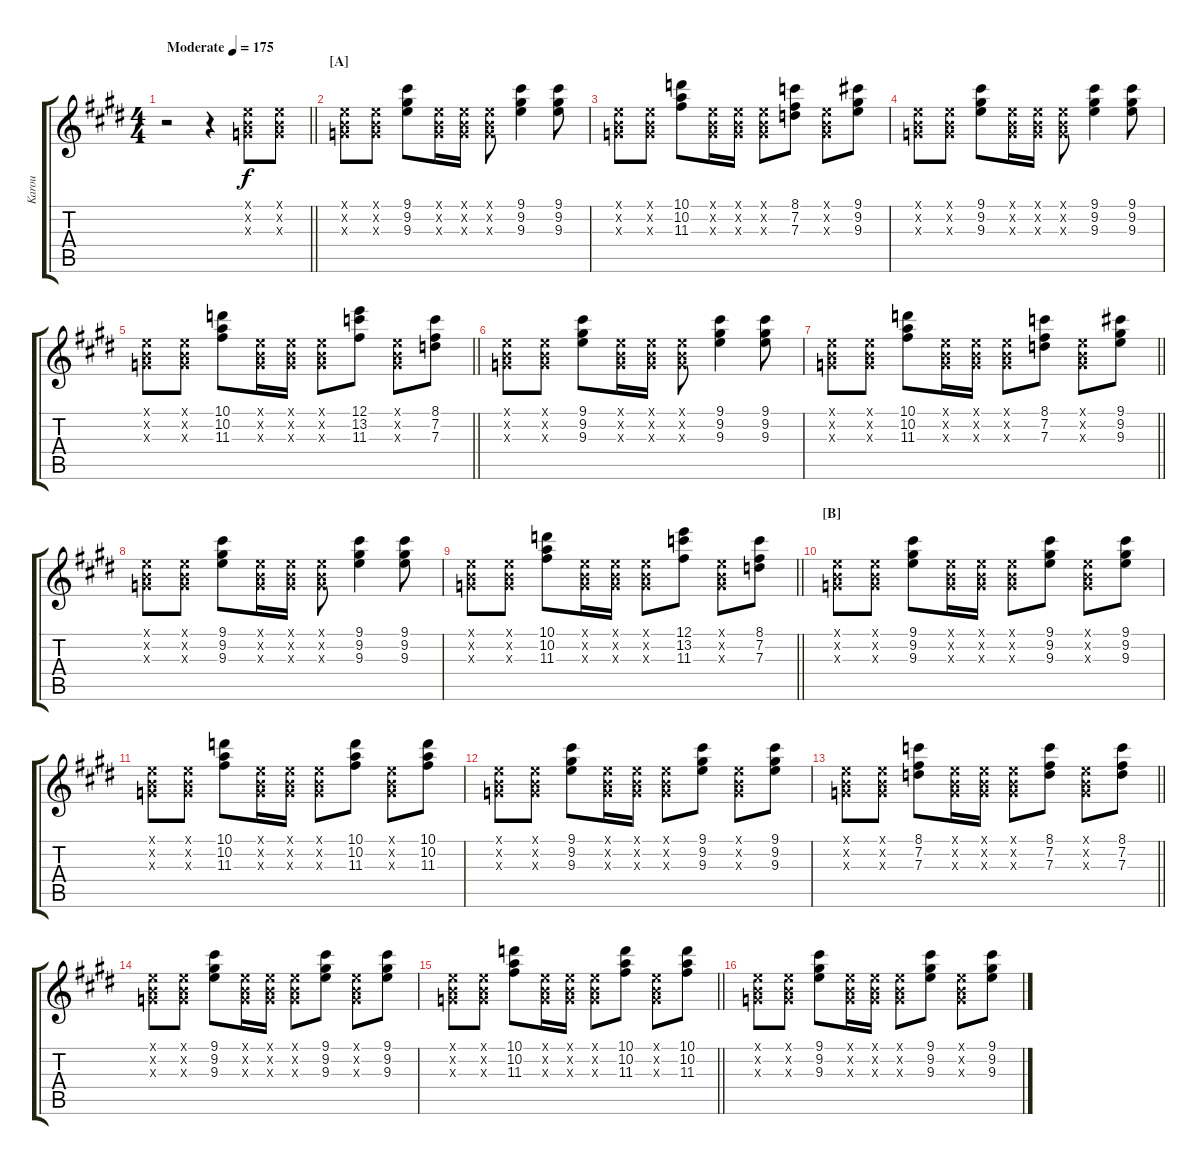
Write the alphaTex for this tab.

\track ("Karou" "Karou") {instrument distortionguitar}
\staff {score tabs}
\tuning (E4 B3 G3 D3 A2 E2) {hide}
\ts (4 4)
\tempo (175 "Moderate")
\clef g2
\barLineRight lightlight
\ks c#minor
r.2{dy f instrument distortionguitar} r.4 (0.1{x} 0.2{x} 0.3{x}).8 (0.1{x} 0.2{x} 0.3{x}).8 |
\section ("" "[A]")
(0.1{x} 0.2{x} 0.3{x}).8 (0.1{x} 0.2{x} 0.3{x}).8 (9.1 9.2 9.3).8 (0.1{x} 0.2{x} 0.3{x}).16 (0.1{x} 0.2{x} 0.3{x}).16 (0.1{x} 0.2{x} 0.3{x}).8 (9.1 9.2 9.3).4 (9.1 9.2 9.3).8 |
(0.1{x} 0.2{x} 0.3{x}).8 (0.1{x} 0.2{x} 0.3{x}).8 (10.1 10.2 11.3).8 (0.1{x} 0.2{x} 0.3{x}).16 (0.1{x} 0.2{x} 0.3{x}).16 (0.1{x} 0.2{x} 0.3{x}).8 (8.1 7.2 7.3).8 (0.1{x} 0.2{x} 0.3{x}).8 (9.1 9.2 9.3).8 |
(0.1{x} 0.2{x} 0.3{x}).8 (0.1{x} 0.2{x} 0.3{x}).8 (9.1 9.2 9.3).8 (0.1{x} 0.2{x} 0.3{x}).16 (0.1{x} 0.2{x} 0.3{x}).16 (0.1{x} 0.2{x} 0.3{x}).8 (9.1 9.2 9.3).4 (9.1 9.2 9.3).8 |
\barLineRight lightlight
(0.1{x} 0.2{x} 0.3{x}).8 (0.1{x} 0.2{x} 0.3{x}).8 (10.1 10.2 11.3).8 (0.1{x} 0.2{x} 0.3{x}).16 (0.1{x} 0.2{x} 0.3{x}).16 (0.1{x} 0.2{x} 0.3{x}).8 (12.1 13.2 11.3).8 (0.1{x} 0.2{x} 0.3{x}).8 (8.1 7.2 7.3).8 |
(0.1{x} 0.2{x} 0.3{x}).8 (0.1{x} 0.2{x} 0.3{x}).8 (9.1 9.2 9.3).8 (0.1{x} 0.2{x} 0.3{x}).16 (0.1{x} 0.2{x} 0.3{x}).16 (0.1{x} 0.2{x} 0.3{x}).8 (9.1 9.2 9.3).4 (9.1 9.2 9.3).8 |
\barLineRight lightlight
(0.1{x} 0.2{x} 0.3{x}).8 (0.1{x} 0.2{x} 0.3{x}).8 (10.1 10.2 11.3).8 (0.1{x} 0.2{x} 0.3{x}).16 (0.1{x} 0.2{x} 0.3{x}).16 (0.1{x} 0.2{x} 0.3{x}).8 (8.1 7.2 7.3).8 (0.1{x} 0.2{x} 0.3{x}).8 (9.1 9.2 9.3).8 |
(0.1{x} 0.2{x} 0.3{x}).8 (0.1{x} 0.2{x} 0.3{x}).8 (9.1 9.2 9.3).8 (0.1{x} 0.2{x} 0.3{x}).16 (0.1{x} 0.2{x} 0.3{x}).16 (0.1{x} 0.2{x} 0.3{x}).8 (9.1 9.2 9.3).4 (9.1 9.2 9.3).8 |
\barLineRight lightlight
(0.1{x} 0.2{x} 0.3{x}).8 (0.1{x} 0.2{x} 0.3{x}).8 (10.1 10.2 11.3).8 (0.1{x} 0.2{x} 0.3{x}).16 (0.1{x} 0.2{x} 0.3{x}).16 (0.1{x} 0.2{x} 0.3{x}).8 (12.1 13.2 11.3).8 (0.1{x} 0.2{x} 0.3{x}).8 (8.1 7.2 7.3).8 |
\section ("" "[B]")
(0.1{x} 0.2{x} 0.3{x}).8 (0.1{x} 0.2{x} 0.3{x}).8 (9.1 9.2 9.3).8 (0.1{x} 0.2{x} 0.3{x}).16 (0.1{x} 0.2{x} 0.3{x}).16 (0.1{x} 0.2{x} 0.3{x}).8 (9.1 9.2 9.3).8 (0.1{x} 0.2{x} 0.3{x}).8 (9.1 9.2 9.3).8 |
(0.1{x} 0.2{x} 0.3{x}).8 (0.1{x} 0.2{x} 0.3{x}).8 (10.1 10.2 11.3).8 (0.1{x} 0.2{x} 0.3{x}).16 (0.1{x} 0.2{x} 0.3{x}).16 (0.1{x} 0.2{x} 0.3{x}).8 (10.1 10.2 11.3).8 (0.1{x} 0.2{x} 0.3{x}).8 (10.1 10.2 11.3).8 |
(0.1{x} 0.2{x} 0.3{x}).8 (0.1{x} 0.2{x} 0.3{x}).8 (9.1 9.2 9.3).8 (0.1{x} 0.2{x} 0.3{x}).16 (0.1{x} 0.2{x} 0.3{x}).16 (0.1{x} 0.2{x} 0.3{x}).8 (9.1 9.2 9.3).8 (0.1{x} 0.2{x} 0.3{x}).8 (9.1 9.2 9.3).8 |
\barLineRight lightlight
(0.1{x} 0.2{x} 0.3{x}).8 (0.1{x} 0.2{x} 0.3{x}).8 (8.1 7.2 7.3).8 (0.1{x} 0.2{x} 0.3{x}).16 (0.1{x} 0.2{x} 0.3{x}).16 (0.1{x} 0.2{x} 0.3{x}).8 (8.1 7.2 7.3).8 (0.1{x} 0.2{x} 0.3{x}).8 (8.1 7.2 7.3).8 |
(0.1{x} 0.2{x} 0.3{x}).8 (0.1{x} 0.2{x} 0.3{x}).8 (9.1 9.2 9.3).8 (0.1{x} 0.2{x} 0.3{x}).16 (0.1{x} 0.2{x} 0.3{x}).16 (0.1{x} 0.2{x} 0.3{x}).8 (9.1 9.2 9.3).8 (0.1{x} 0.2{x} 0.3{x}).8 (9.1 9.2 9.3).8 |
\barLineRight lightlight
(0.1{x} 0.2{x} 0.3{x}).8 (0.1{x} 0.2{x} 0.3{x}).8 (10.1 10.2 11.3).8 (0.1{x} 0.2{x} 0.3{x}).16 (0.1{x} 0.2{x} 0.3{x}).16 (0.1{x} 0.2{x} 0.3{x}).8 (10.1 10.2 11.3).8 (0.1{x} 0.2{x} 0.3{x}).8 (10.1 10.2 11.3).8 |
(0.1{x} 0.2{x} 0.3{x}).8 (0.1{x} 0.2{x} 0.3{x}).8 (9.1 9.2 9.3).8 (0.1{x} 0.2{x} 0.3{x}).16 (0.1{x} 0.2{x} 0.3{x}).16 (0.1{x} 0.2{x} 0.3{x}).8 (9.1 9.2 9.3).8 (0.1{x} 0.2{x} 0.3{x}).8 (9.1 9.2 9.3).8
